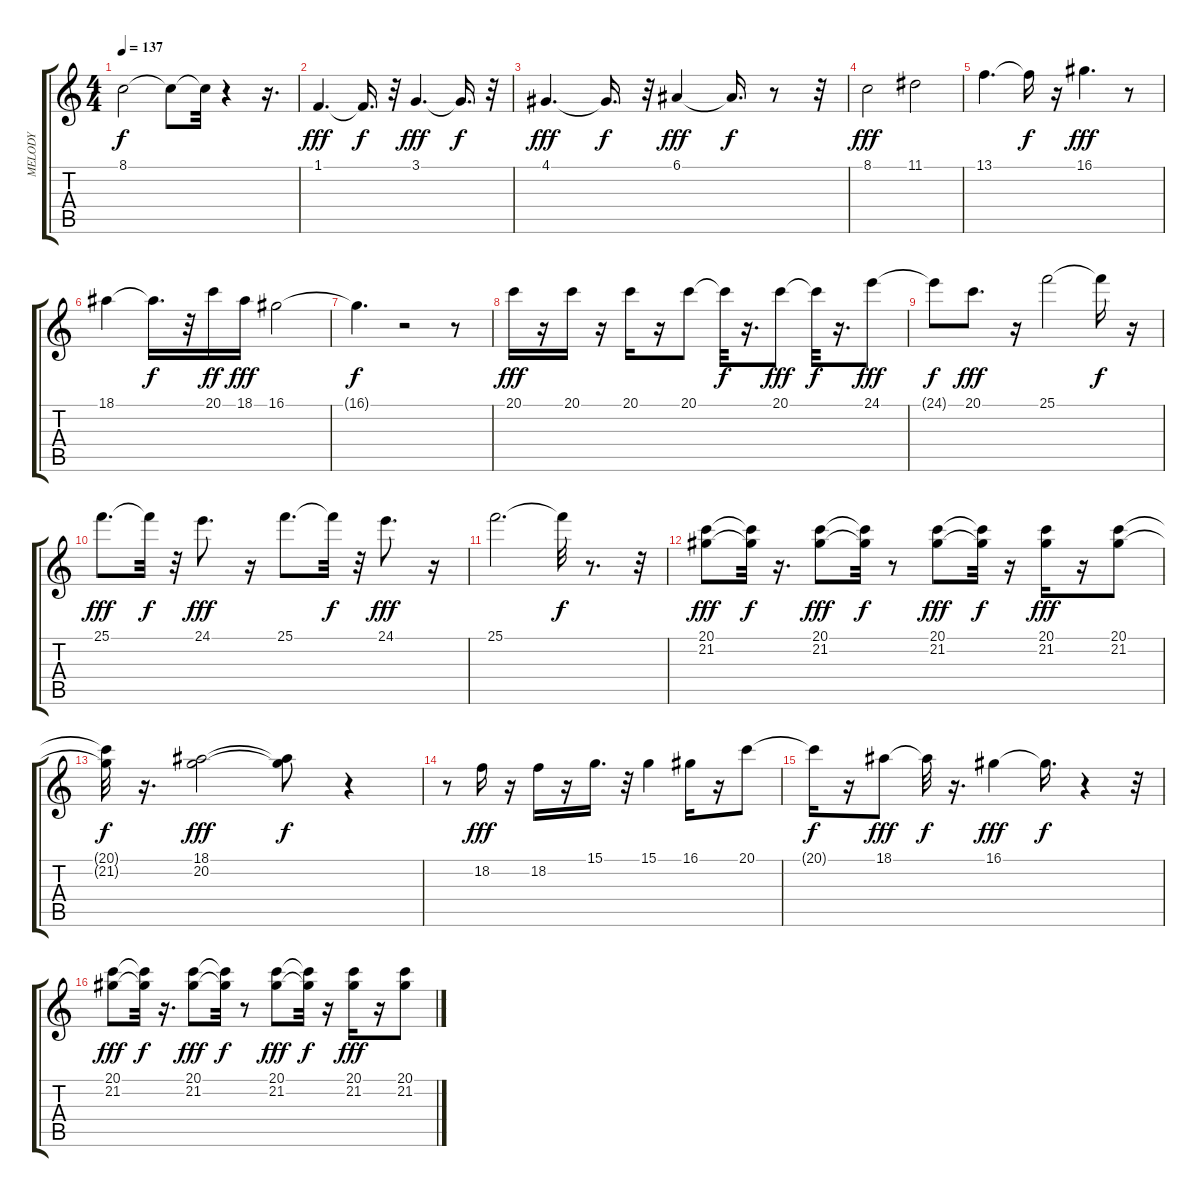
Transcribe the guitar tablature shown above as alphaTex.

\track ("MELODY" "MELODY") {instrument synthbrass1}
\staff {score tabs}
\tuning (E4 B3 G3 D3 A2 E2) {hide}
\ts (4 4)
\tempo 137
\clef g2
\ks c
8.1{t}.2{dy f} 8.1{t}.8 8.1{t}.32 r.4 r.16{d} |
1.1.4{d dy fff} 1.1{t}.16{d dy f} r.32 3.1.4{d dy fff} 3.1{t}.16{d dy f} r.32 |
4.1.4{d dy fff} 4.1{t}.16{d dy f} r.32 6.1.4{dy fff} 6.1{t}.16{d dy f} r.8 r.32 |
8.1.2{dy fff} 11.1.2 |
13.1.4{d} 13.1{t}.16{dy f} r.16 16.1.4{d dy fff} r.8 |
18.1.4 18.1{t}.16{d dy f} r.32 20.1.16{dy ff} 18.1.16{dy fff} 16.1.2 |
16.1{t}.4{d dy f} r.2 r.8 |
20.1.16{dy fff} r.16 20.1.16 r.16 20.1.16 r.16 20.1.8 20.1{t}.32{dy f} r.16{d} 20.1.8{dy fff} 20.1{t}.32{dy f} r.16{d} 24.1.8{dy fff} |
24.1{t}.8{dy f} 20.1.8{d dy fff} r.16 25.1.2 25.1{t}.16{dy f} r.16 |
25.1.8{d dy fff} 25.1{t}.32{dy f} r.32 24.1.8{d dy fff} r.16 25.1.8{d} 25.1{t}.32{dy f} r.32 24.1.8{d dy fff} r.16 |
25.1.2{d} 25.1{t}.32{dy f} r.8{d} r.32 |
(20.1 21.2).8{dy fff} (20.1{t} 21.2{t}).32{dy f} r.16{d} (20.1 21.2).8{dy fff} (20.1{t} 21.2{t}).32{dy f} r.8 (20.1 21.2).8{dy fff} (20.1{t} 21.2{t}).32{dy f} r.16 (20.1 21.2).16{dy fff} r.16 (20.1 21.2).8 |
(20.1{t} 21.2{t}).32{dy f} r.16{d} (18.1 20.2).2{dy fff} (18.1{t} 20.2{t}).8{dy f} r.4 |
r.8 18.2.16{dy fff} r.16 18.2.16 r.16 15.1.16{d} r.32 15.1.4 16.1.16 r.16 20.1.8 |
20.1{t}.16{dy f} r.16 18.1.8{dy fff} 18.1{t}.32{dy f} r.16{d} 16.1.4{dy fff} 16.1{t}.16{d dy f} r.4 r.32 |
(20.1 21.2).8{dy fff} (20.1{t} 21.2{t}).32{dy f} r.16{d} (20.1 21.2).8{dy fff} (20.1{t} 21.2{t}).32{dy f} r.8 (20.1 21.2).8{dy fff} (20.1{t} 21.2{t}).32{dy f} r.16 (20.1 21.2).16{dy fff} r.16 (20.1 21.2).8
